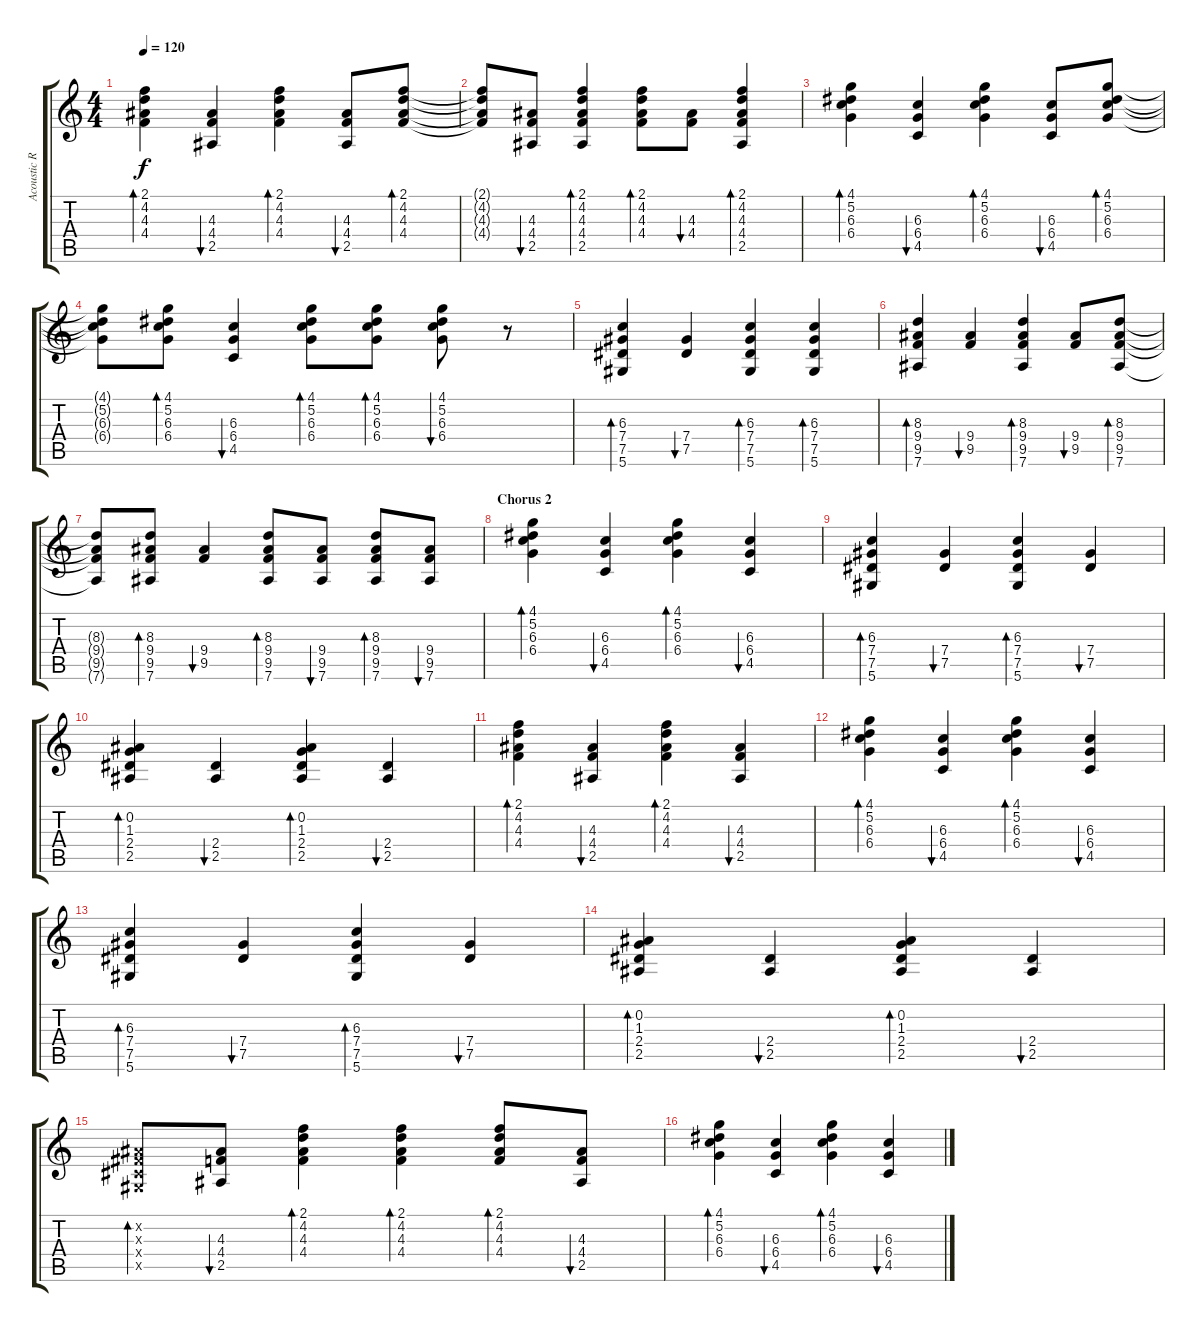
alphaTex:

\track ("Acoustic Rhythm" "Acoustic R") {instrument acousticguitarnylon}
\staff {score tabs}
\tuning (Eb4 Bb3 Gb3 Db3 Ab2 Eb2) {hide}
\ts (4 4)
\tempo 120
\clef g2
\ks c
(2.1 4.2 4.3 4.4).4{bd 60 dy f} (4.3 4.4 2.5).4{bu 60} (2.1 4.2 4.3 4.4).4{bd 60} (4.3 4.4 2.5).8{bu 60} (2.1 4.2 4.3 4.4).8{bd 60} |
(2.1{t} 4.2{t} 4.3{t} 4.4{t}).8 (4.3 4.4 2.5).8{bu 60} (2.1 4.2 4.3 4.4 2.5).4{bd 60} (2.1 4.2 4.3 4.4).8{bd 60} (4.3 4.4).8{bu 60} (2.1 4.2 4.3 4.4 2.5).4{bd 30} |
(4.1 5.2 6.3 6.4).4{bd 60} (6.3 6.4 4.5).4{bu 60} (4.1 5.2 6.3 6.4).4{bd 60} (6.3 6.4 4.5).8{bu 60} (4.1 5.2 6.3 6.4).8{bd 60} |
(4.1{t} 5.2{t} 6.3{t} 6.4{t}).8 (4.1 5.2 6.3 6.4).8{bd 60} (6.3 6.4 4.5).4{bu 60} (4.1 5.2 6.3 6.4).8{bd 60} (4.1 5.2 6.3 6.4).8{bd 60} (4.1 5.2 6.3 6.4).8{bu 60} r.8 |
(6.3 7.4 7.5 5.6).4{bd 60} (7.4 7.5).4{bu 60} (6.3 7.4 7.5 5.6).4{bd 60} (6.3 7.4 7.5 5.6).4{bd 60} |
(8.3 9.4 9.5 7.6).4{bd 60} (9.4 9.5).4{bu 60} (8.3 9.4 9.5 7.6).4{bd 60} (9.4 9.5).8{bu 60} (8.3 9.4 9.5 7.6).8{bd 60} |
(8.3{t} 9.4{t} 9.5{t} 7.6{t}).8 (8.3 9.4 9.5 7.6).8{bd 60} (9.4 9.5).4{bu 60} (8.3 9.4 9.5 7.6).8{bd 60} (9.4 9.5 7.6).8{bu 60} (8.3 9.4 9.5 7.6).8{bd 60} (9.4 9.5 7.6).8{bu 60} |
\section ("" "Chorus 2")
(4.1 5.2 6.3 6.4).4{bd 60 volume 9} (6.3 6.4 4.5).4{bu 60} (4.1 5.2 6.3 6.4).4{bd 60} (6.3 6.4 4.5).4{bu 60} |
(6.3 7.4 7.5 5.6).4{bd 60} (7.4 7.5).4{bu 60} (6.3 7.4 7.5 5.6).4{bd 60} (7.4 7.5).4{bu 60} |
(0.2 1.3 2.4 2.5).4{bd 60} (2.4 2.5).4{bu 60} (0.2 1.3 2.4 2.5).4{bd 60} (2.4 2.5).4{bu 60} |
(2.1 4.2 4.3 4.4).4{bd 60} (4.3 4.4 2.5).4{bu 60} (2.1 4.2 4.3 4.4).4{bd 60} (4.3 4.4 2.5).4{bu 60} |
(4.1 5.2 6.3 6.4).4{bd 60} (6.3 6.4 4.5).4{bu 60} (4.1 5.2 6.3 6.4).4{bd 60} (6.3 6.4 4.5).4{bu 60} |
(6.3 7.4 7.5 5.6).4{bd 60} (7.4 7.5).4{bu 60} (6.3 7.4 7.5 5.6).4{bd 60} (7.4 7.5).4{bu 60} |
(0.2 1.3 2.4 2.5).4{bd 60} (2.4 2.5).4{bu 60} (0.2 1.3 2.4 2.5).4{bd 60} (2.4 2.5).4{bu 60} |
(0.2{x} 0.3{x} 0.4{x} 0.5{x}).8{bd 60} (4.3 4.4 2.5).8{bu 60} (2.1 4.2 4.3 4.4).4{bd 60} (2.1 4.2 4.3 4.4).4{bd 60} (2.1 4.2 4.3 4.4).8{bd 60} (4.3 4.4 2.5).8{bu 60} |
(4.1 5.2 6.3 6.4).4{bd 60} (6.3 6.4 4.5).4{bu 60} (4.1 5.2 6.3 6.4).4{bd 60} (6.3 6.4 4.5).4{bu 60}
